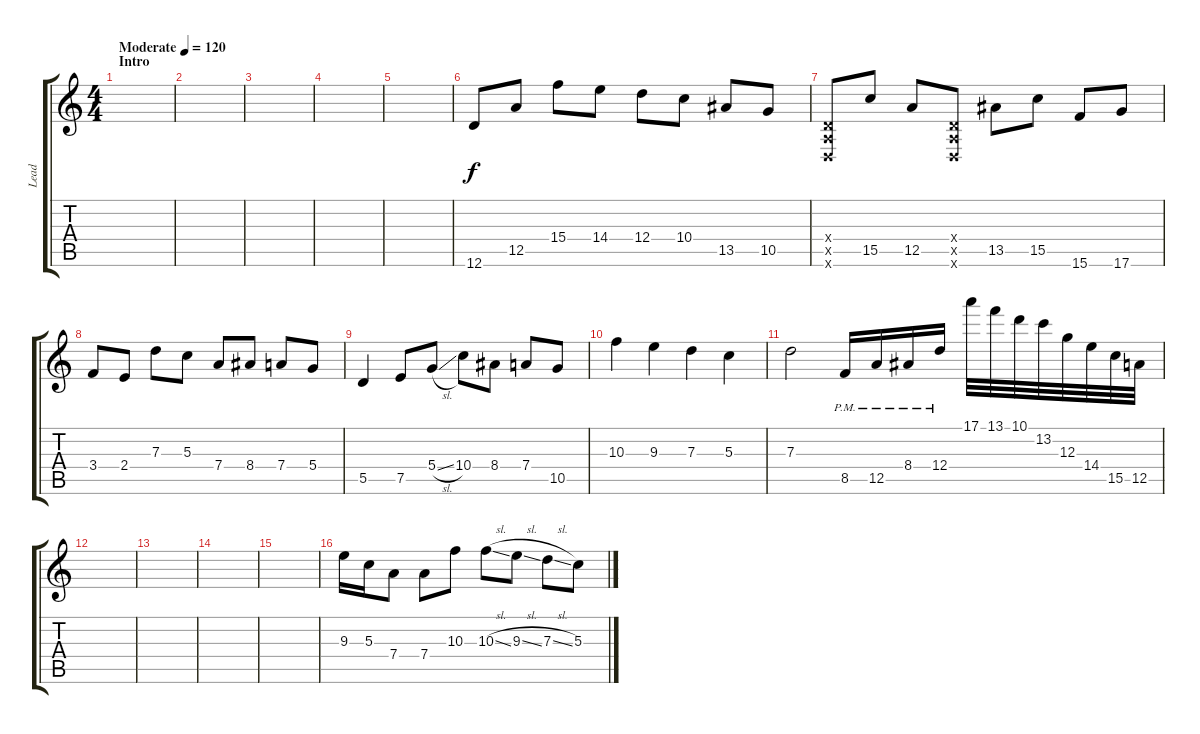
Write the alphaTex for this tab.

\track ("Lead" "Lead") {instrument distortionguitar}
\staff {score tabs}
\tuning (E4 B3 G3 D3 A2 D2) {hide}
\ts (4 4)
\section ("" "Intro")
\tempo (120 "Moderate")
\clef g2
\ks c
|
|
|
|
|
12.6.8 12.5.8 15.4.8 14.4.8 12.4.8 10.4.8 13.5.8 10.5.8 |
(0.4{x} 0.5{x} 0.6{x}).8 15.5.8 12.5.8 (0.4{x} 0.5{x} 0.6{x}).8 13.5.8 15.5.8 15.6.8 17.6.8 |
3.4.8 2.4.8 7.3.8 5.3.8 7.4.8 8.4.8 7.4.8 5.4.8 |
5.5.4 7.5.8 5.4{sl}.8 10.4.8 8.4.8 7.4.8 10.5.8 |
10.3.4 9.3.4 7.3.4 5.3.4 |
7.3.2 8.5{pm}.16 12.5{pm}.16 8.4{pm}.16 12.4{pm}.16 17.1.32 13.1.32 10.1.32 13.2.32 12.3.32 14.4.32 15.5.32 12.5.32 |
|
|
|
|
9.3.16 5.3.16 7.4.8 7.4.8 10.3.8 10.3{sl}.8 9.3{sl}.8 7.3{sl}.8 5.3.8
